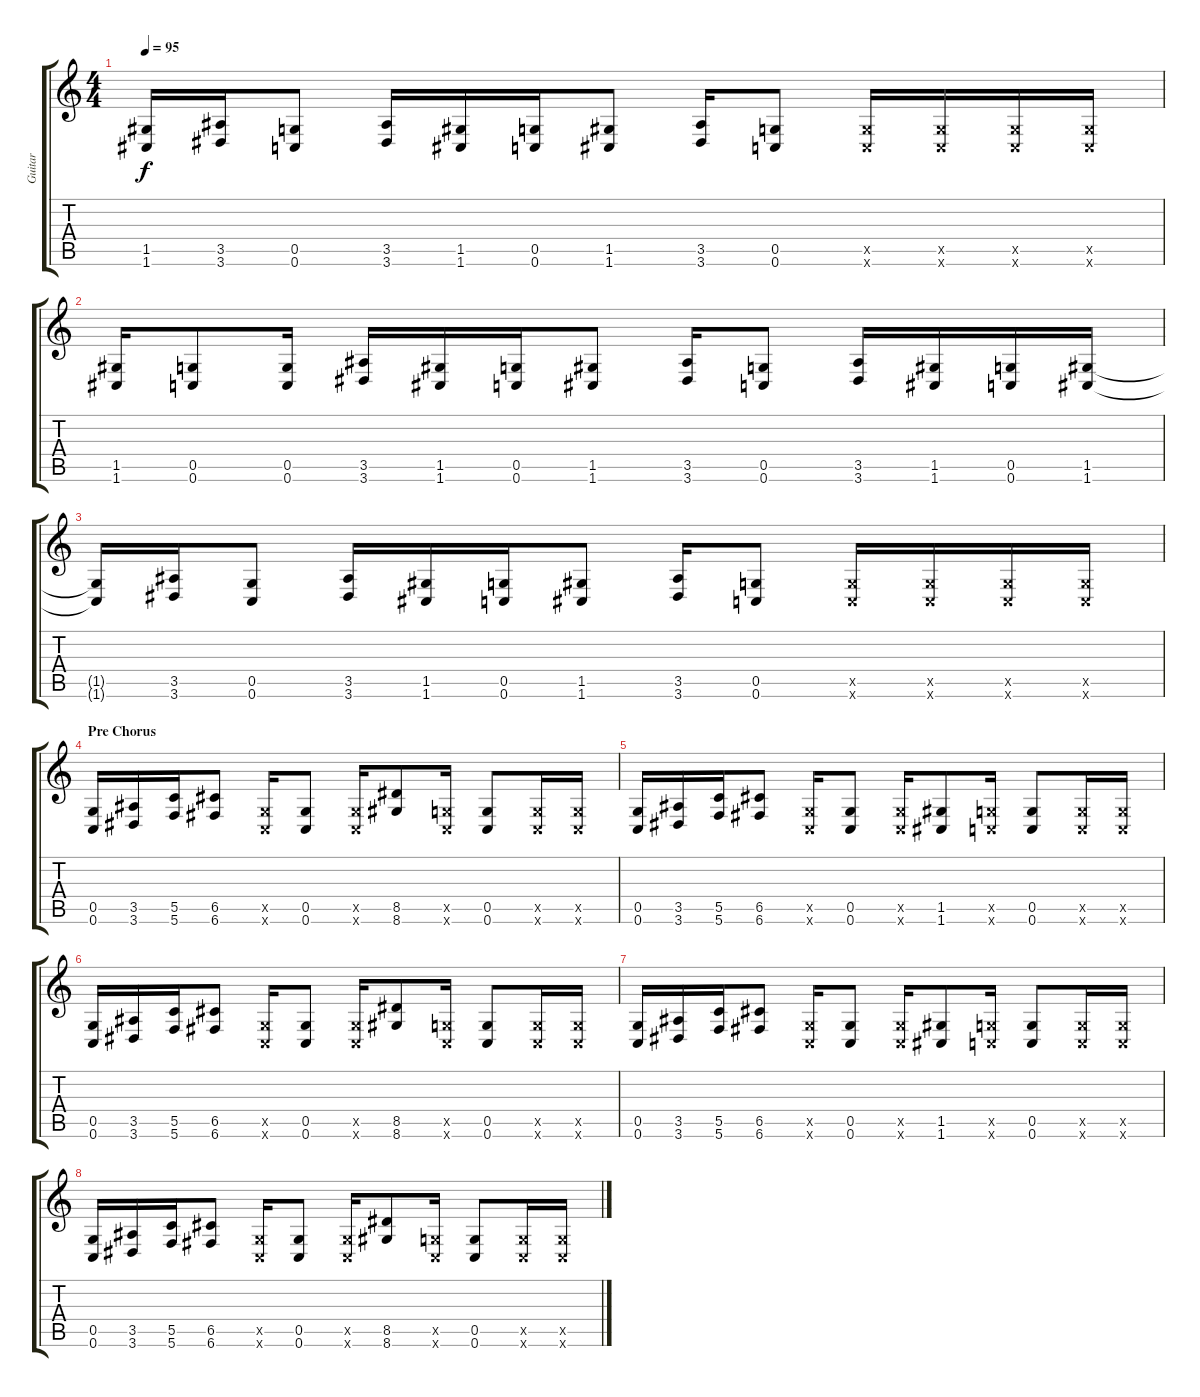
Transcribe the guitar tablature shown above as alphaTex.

\track ("Guitar" "Guitar") {instrument distortionguitar}
\staff {score tabs}
\tuning (D4 A3 F3 C3 G2 C2) {hide}
\ts (4 4)
\tempo 95
\clef g2
\ks c
(1.5{t} 1.6{t}).16{dy f} (3.5 3.6).16 (0.5 0.6).8 (3.5 3.6).16 (1.5 1.6).16 (0.5 0.6).16 (1.5 1.6).8 (3.5 3.6).16 (0.5 0.6).8 (0.5{x} 0.6{x}).16 (0.5{x} 0.6{x}).16 (0.5{x} 0.6{x}).16 (0.5{x} 0.6{x}).16 |
(1.5 1.6).16 (0.5 0.6).8 (0.5 0.6).16 (3.5 3.6).16 (1.5 1.6).16 (0.5 0.6).16 (1.5 1.6).8 (3.5 3.6).16 (0.5 0.6).8 (3.5 3.6).16 (1.5 1.6).16 (0.5 0.6).16 (1.5 1.6).16 |
(1.5{t} 1.6{t}).16 (3.5 3.6).16 (0.5 0.6).8 (3.5 3.6).16 (1.5 1.6).16 (0.5 0.6).16 (1.5 1.6).8 (3.5 3.6).16 (0.5 0.6).8 (0.5{x} 0.6{x}).16 (0.5{x} 0.6{x}).16 (0.5{x} 0.6{x}).16 (0.5{x} 0.6{x}).16 |
\section ("" "Pre Chorus")
(0.5 0.6).16 (3.5 3.6).16 (5.5 5.6).16 (6.5 6.6).8 (0.5{x} 0.6{x}).16 (0.5 0.6).8 (0.5{x} 0.6{x}).16 (8.5 8.6).8 (0.5{x} 0.6{x}).16 (0.5 0.6).8 (0.5{x} 0.6{x}).16 (0.5{x} 0.6{x}).16 |
(0.5 0.6).16 (3.5 3.6).16 (5.5 5.6).16 (6.5 6.6).8 (0.5{x} 0.6{x}).16 (0.5 0.6).8 (0.5{x} 0.6{x}).16 (1.5 1.6).8 (0.5{x} 0.6{x}).16 (0.5 0.6).8 (0.5{x} 0.6{x}).16 (0.5{x} 0.6{x}).16 |
(0.5 0.6).16 (3.5 3.6).16 (5.5 5.6).16 (6.5 6.6).8 (0.5{x} 0.6{x}).16 (0.5 0.6).8 (0.5{x} 0.6{x}).16 (8.5 8.6).8 (0.5{x} 0.6{x}).16 (0.5 0.6).8 (0.5{x} 0.6{x}).16 (0.5{x} 0.6{x}).16 |
(0.5 0.6).16 (3.5 3.6).16 (5.5 5.6).16 (6.5 6.6).8 (0.5{x} 0.6{x}).16 (0.5 0.6).8 (0.5{x} 0.6{x}).16 (1.5 1.6).8 (0.5{x} 0.6{x}).16 (0.5 0.6).8 (0.5{x} 0.6{x}).16 (0.5{x} 0.6{x}).16 |
(0.5 0.6).16 (3.5 3.6).16 (5.5 5.6).16 (6.5 6.6).8 (0.5{x} 0.6{x}).16 (0.5 0.6).8 (0.5{x} 0.6{x}).16 (8.5 8.6).8 (0.5{x} 0.6{x}).16 (0.5 0.6).8 (0.5{x} 0.6{x}).16 (0.5{x} 0.6{x}).16
